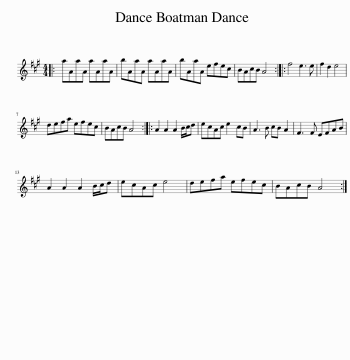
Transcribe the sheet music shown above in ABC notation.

X:1
L:1/8
M:4/4
I:linebreak $
K:A
V:1 treble
V:1
|: aAaA aAaA | bAaA aAaA | bAaA efec | BAcB A4 :: f4 e3 e | %5
 f2 d2 e4 |$ defa efec | BAcB A4 :: A2 A2 A2 B/c/d | ecAc e2 cB | %10
 A3 B cB A2 | F3 F EFAB |$ A2 A2 A2 B/c/d | ecAc e4 | defa efec | %15
 BAcB A4 :| %16
